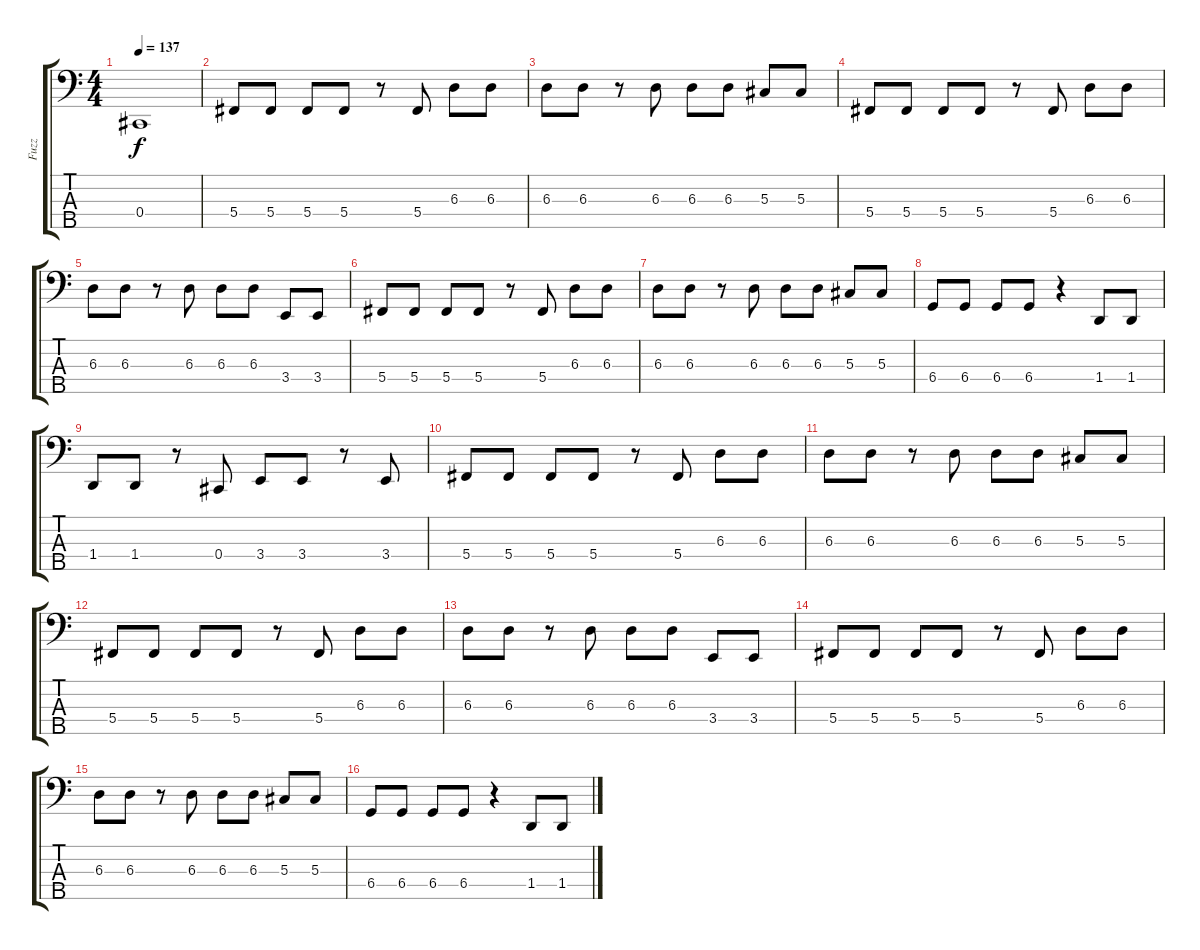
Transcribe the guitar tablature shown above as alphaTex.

\track ("Fuzz" "Fuzz") {instrument electricbassfinger}
\staff {score tabs}
\tuning (Gb2 Db2 Ab1 Db1 Bb0) {hide}
\ts (4 4)
\tempo 137
\clef f4
\ks c
0.4{t}.1{dy f} |
5.4.8 5.4.8 5.4.8 5.4.8 r.8 5.4.8 6.3.8 6.3.8 |
6.3.8 6.3.8 r.8 6.3.8 6.3.8 6.3.8 5.3.8 5.3.8 |
5.4.8 5.4.8 5.4.8 5.4.8 r.8 5.4.8 6.3.8 6.3.8 |
6.3.8 6.3.8 r.8 6.3.8 6.3.8 6.3.8 3.4.8 3.4.8 |
5.4.8 5.4.8 5.4.8 5.4.8 r.8 5.4.8 6.3.8 6.3.8 |
6.3.8 6.3.8 r.8 6.3.8 6.3.8 6.3.8 5.3.8 5.3.8 |
6.4.8 6.4.8 6.4.8 6.4.8 r.4 1.4.8 1.4.8 |
1.4.8 1.4.8 r.8 0.4.8 3.4.8 3.4.8 r.8 3.4.8 |
5.4.8 5.4.8 5.4.8 5.4.8 r.8 5.4.8 6.3.8 6.3.8 |
6.3.8 6.3.8 r.8 6.3.8 6.3.8 6.3.8 5.3.8 5.3.8 |
5.4.8 5.4.8 5.4.8 5.4.8 r.8 5.4.8 6.3.8 6.3.8 |
6.3.8 6.3.8 r.8 6.3.8 6.3.8 6.3.8 3.4.8 3.4.8 |
5.4.8 5.4.8 5.4.8 5.4.8 r.8 5.4.8 6.3.8 6.3.8 |
6.3.8 6.3.8 r.8 6.3.8 6.3.8 6.3.8 5.3.8 5.3.8 |
6.4.8 6.4.8 6.4.8 6.4.8 r.4 1.4.8 1.4.8
